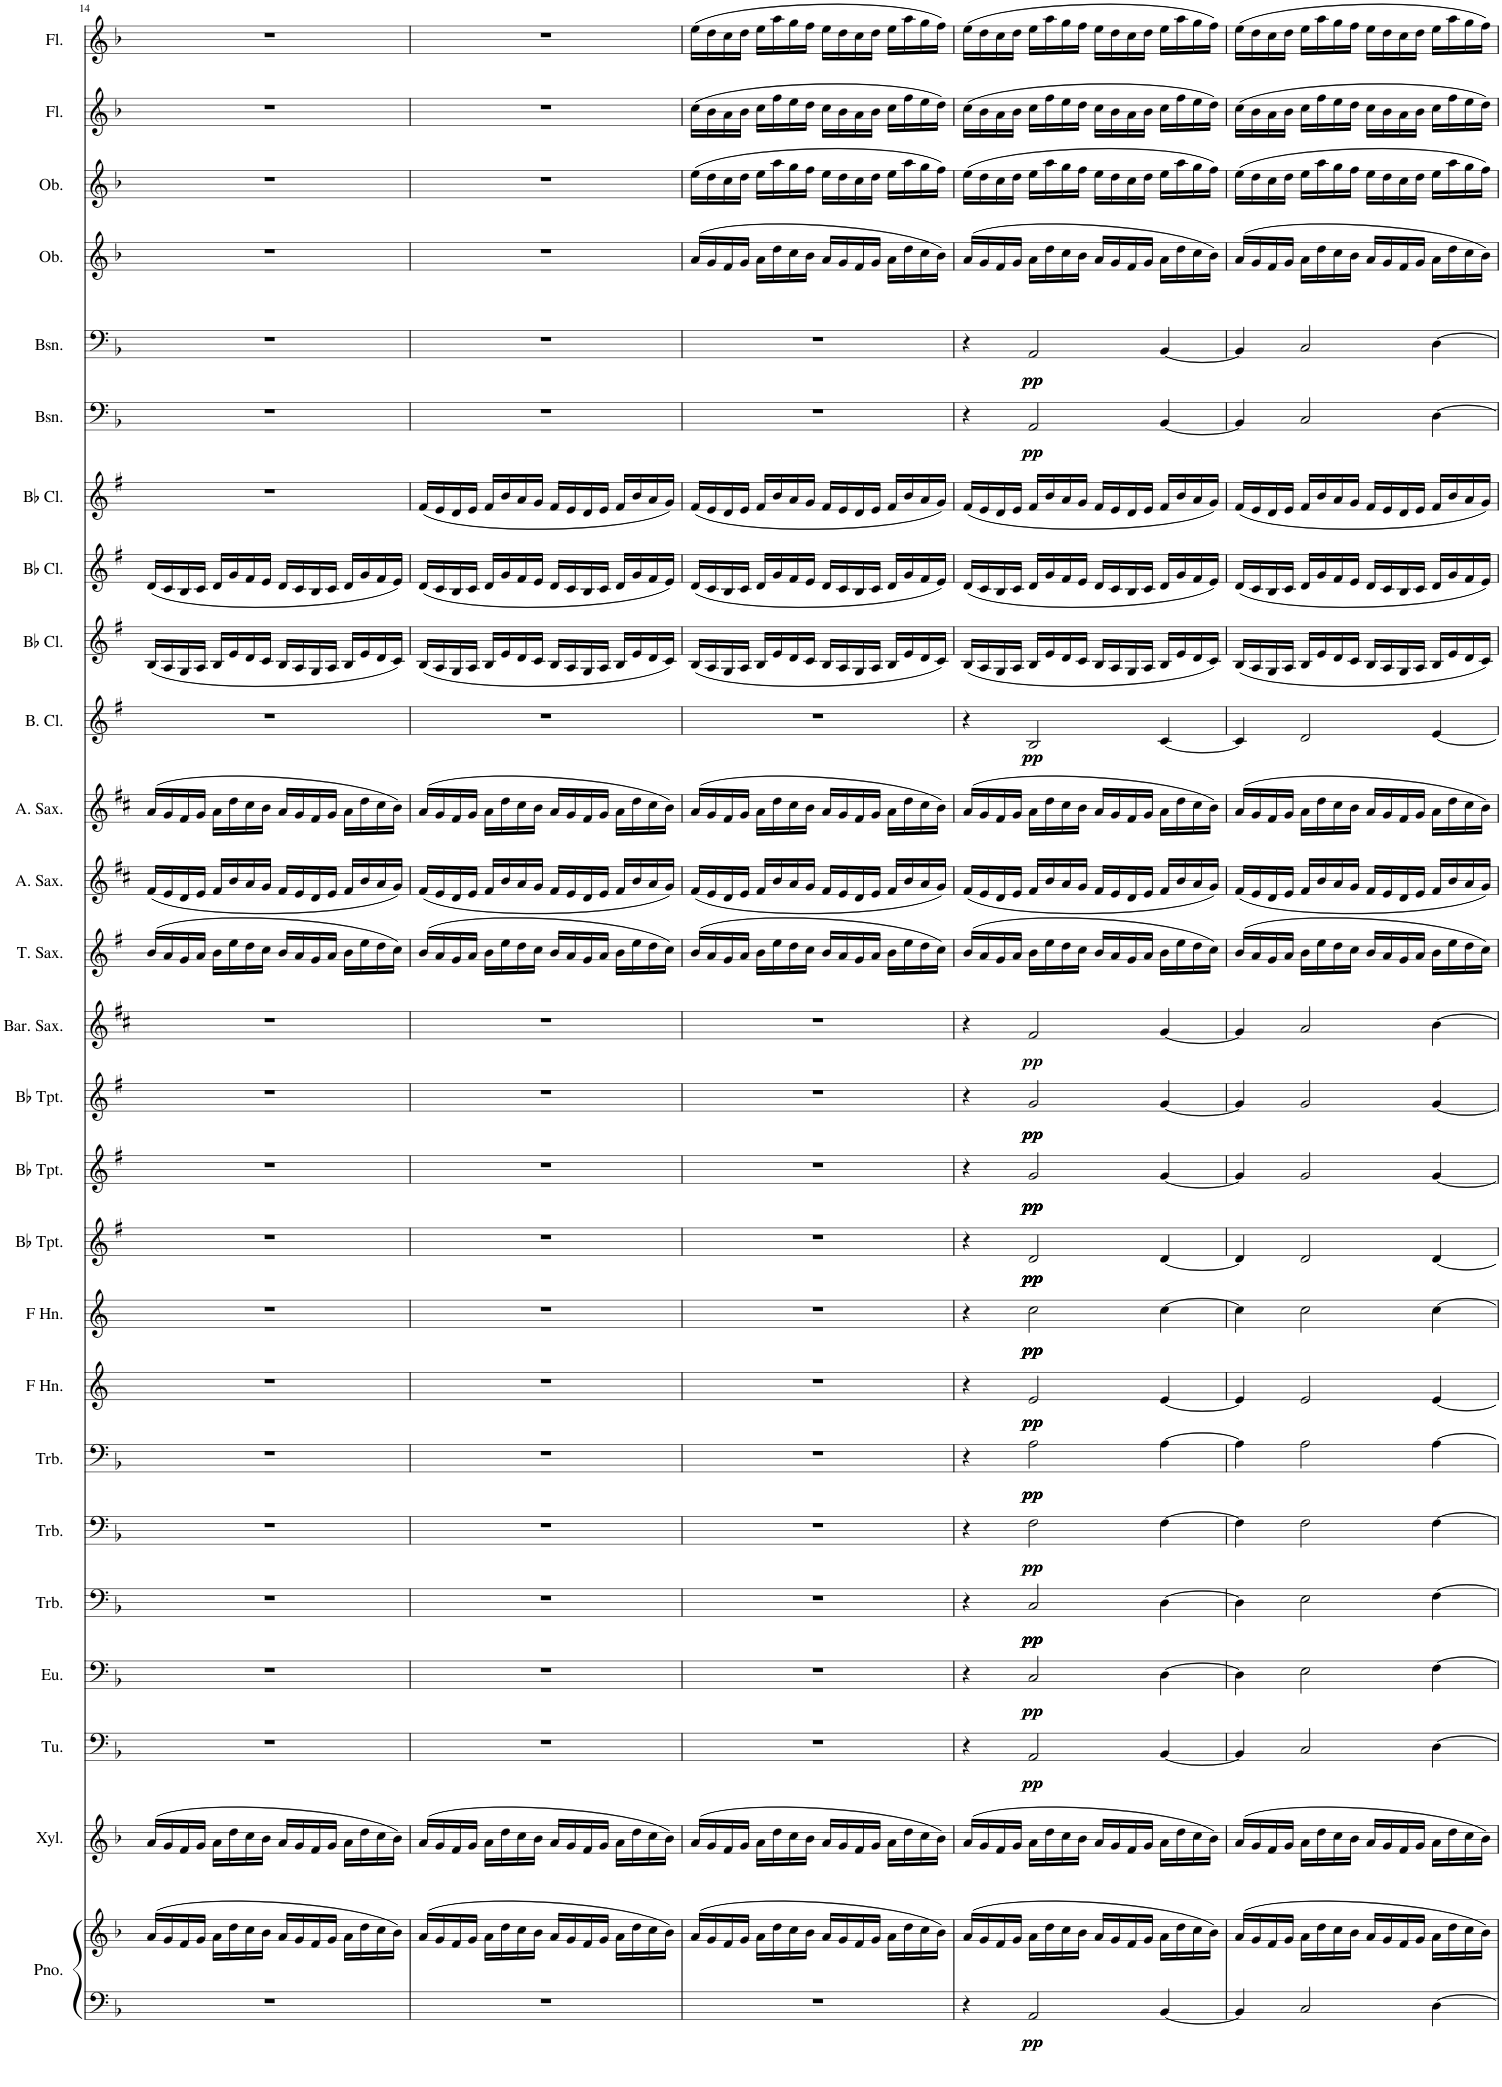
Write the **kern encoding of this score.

**kern	**kern	**dynam	**kern	**kern	**dynam	**kern	**dynam	**kern	**dynam	**kern	**dynam	**kern	**dynam	**kern	**dynam	**kern	**dynam	**kern	**dynam	**kern	**dynam	**kern	**dynam	**kern	**dynam	**kern	**kern	**kern	**kern	**dynam	**kern	**kern	**kern	**kern	**dynam	**kern	**dynam	**kern	**kern	**kern	**kern
*part26	*part26	*part26	*part25	*part24	*part24	*part23	*part23	*part22	*part22	*part21	*part21	*part20	*part20	*part19	*part19	*part18	*part18	*part17	*part17	*part16	*part16	*part15	*part15	*part14	*part14	*part13	*part12	*part11	*part10	*part10	*part9	*part8	*part7	*part6	*part6	*part5	*part5	*part4	*part3	*part2	*part1
*staff27	*staff26	*staff26/27	*staff25	*staff24	*staff24	*staff23	*staff23	*staff22	*staff22	*staff21	*staff21	*staff20	*staff20	*staff19	*staff19	*staff18	*staff18	*staff17	*staff17	*staff16	*staff16	*staff15	*staff15	*staff14	*staff14	*staff13	*staff12	*staff11	*staff10	*staff10	*staff9	*staff8	*staff7	*staff6	*staff6	*staff5	*staff5	*staff4	*staff3	*staff2	*staff1
*I"Piano	*	*	*I"Xylophone	*I"Tuba	*	*I"Euphonium	*	*I"Trombone	*	*I"Trombone	*	*I"Trombone	*	*I"Horn in F	*	*I"Horn in F	*	*I"Bb Trumpet	*	*I"Bb Trumpet	*	*I"Bb Trumpet	*	*I"Baritone Saxophone	*	*I"Tenor Saxophone	*I"Alto Saxophone	*I"Alto Saxophone	*I"Bass Clarinet	*	*I"Bb Clarinet	*I"Bb Clarinet	*I"Bb Clarinet	*I"Bassoon	*	*I"Bassoon	*	*I"Oboe	*I"Oboe	*I"Flute	*I"Flute
*I'Pno.	*	*	*I'Xyl.	*I'Tu.	*	*I'Eu.	*	*I'Trb.	*	*I'Trb.	*	*I'Trb.	*	*	*	*	*	*I'Bb Tpt.	*	*I'Bb Tpt.	*	*I'Bb Tpt.	*	*I'Bar. Sax.	*	*I'T. Sax.	*I'A. Sax.	*I'A. Sax.	*I'B. Cl.	*	*I'Bb Cl.	*I'Bb Cl.	*I'Bb Cl.	*I'Bsn.	*	*I'Bsn.	*	*I'Ob.	*I'Ob.	*I'Fl.	*I'Fl.
!!LO:PB:g=z
*clefF4	*clefG2	*	*clefG2	*clefF4	*	*clefF4	*	*clefF4	*	*clefF4	*	*clefF4	*	*clefG2	*	*clefG2	*	*clefG2	*	*clefG2	*	*clefG2	*	*clefG2	*	*clefG2	*clefG2	*clefG2	*clefG2	*	*clefG2	*clefG2	*clefG2	*clefF4	*	*clefF4	*	*clefG2	*clefG2	*clefG2	*clefG2
*	*	*	*Trd-8c-12	*	*	*	*	*	*	*	*	*	*	*Trd4c7	*	*Trd4c7	*	*Trd1c2	*	*Trd1c2	*	*Trd1c2	*	*Trd12c21	*	*Trd8c14	*Trd5c9	*Trd5c9	*Trd8c14	*	*Trd1c2	*Trd1c2	*Trd1c2	*	*	*	*	*	*	*	*
*k[b-]	*k[b-]	*	*k[b-]	*k[b-]	*	*k[b-]	*	*k[b-]	*	*k[b-]	*	*k[b-]	*	*k[]	*	*k[]	*	*k[f#]	*	*k[f#]	*	*k[f#]	*	*k[f#c#]	*	*k[f#]	*k[f#c#]	*k[f#c#]	*k[f#]	*	*k[f#]	*k[f#]	*k[f#]	*k[b-]	*	*k[b-]	*	*k[b-]	*k[b-]	*k[b-]	*k[b-]
*M4/4	*M4/4	*	*M4/4	*M4/4	*	*M4/4	*	*M4/4	*	*M4/4	*	*M4/4	*	*M4/4	*	*M4/4	*	*M4/4	*	*M4/4	*	*M4/4	*	*M4/4	*	*M4/4	*M4/4	*M4/4	*M4/4	*	*M4/4	*M4/4	*M4/4	*M4/4	*	*M4/4	*	*M4/4	*M4/4	*M4/4	*M4/4
*met(c)	*met(c)	*	*met(c)	*met(c)	*	*met(c)	*	*met(c)	*	*met(c)	*	*met(c)	*	*met(c)	*	*met(c)	*	*met(c)	*	*met(c)	*	*met(c)	*	*met(c)	*	*met(c)	*met(c)	*met(c)	*met(c)	*	*met(c)	*met(c)	*met(c)	*met(c)	*	*met(c)	*	*met(c)	*met(c)	*met(c)	*met(c)
=14	=14	=14	=14	=14	=14	=14	=14	=14	=14	=14	=14	=14	=14	=14	=14	=14	=14	=14	=14	=14	=14	=14	=14	=14	=14	=14	=14	=14	=14	=14	=14	=14	=14	=14	=14	=14	=14	=14	=14	=14	=14
1r	(16a/LL	.	(16a/LL	1r	.	1r	.	1r	.	1r	.	1r	.	1r	.	1r	.	1r	.	1r	.	1r	.	1r	.	(16b/LL	(16f#/LL	(16a/LL	1r	.	(16B/LL	(16d/LL	1r	1r	.	1r	.	1r	1r	1r	1r
.	16g/	.	16g/	.	.	.	.	.	.	.	.	.	.	.	.	.	.	.	.	.	.	.	.	.	.	16a/	16e/	16g/	.	.	16A/	16c/	.	.	.	.	.	.	.	.	.
.	16f/	.	16f/	.	.	.	.	.	.	.	.	.	.	.	.	.	.	.	.	.	.	.	.	.	.	16g/	16d/	16f#/	.	.	16G/	16B/	.	.	.	.	.	.	.	.	.
.	16g/JJ	.	16g/JJ	.	.	.	.	.	.	.	.	.	.	.	.	.	.	.	.	.	.	.	.	.	.	16a/JJ	16e/JJ	16g/JJ	.	.	16A/JJ	16c/JJ	.	.	.	.	.	.	.	.	.
.	16a\LL	.	16a\LL	.	.	.	.	.	.	.	.	.	.	.	.	.	.	.	.	.	.	.	.	.	.	16b\LL	16f#/LL	16a\LL	.	.	16B/LL	16d/LL	.	.	.	.	.	.	.	.	.
.	16dd\	.	16dd\	.	.	.	.	.	.	.	.	.	.	.	.	.	.	.	.	.	.	.	.	.	.	16ee\	16b/	16dd\	.	.	16e/	16g/	.	.	.	.	.	.	.	.	.
.	16cc\	.	16cc\	.	.	.	.	.	.	.	.	.	.	.	.	.	.	.	.	.	.	.	.	.	.	16dd\	16a/	16cc#\	.	.	16d/	16f#/	.	.	.	.	.	.	.	.	.
.	16b-\JJ	.	16b-\JJ	.	.	.	.	.	.	.	.	.	.	.	.	.	.	.	.	.	.	.	.	.	.	16cc\JJ	16g/JJ	16b\JJ	.	.	16c/JJ	16e/JJ	.	.	.	.	.	.	.	.	.
.	16a/LL	.	16a/LL	.	.	.	.	.	.	.	.	.	.	.	.	.	.	.	.	.	.	.	.	.	.	16b/LL	16f#/LL	16a/LL	.	.	16B/LL	16d/LL	.	.	.	.	.	.	.	.	.
.	16g/	.	16g/	.	.	.	.	.	.	.	.	.	.	.	.	.	.	.	.	.	.	.	.	.	.	16a/	16e/	16g/	.	.	16A/	16c/	.	.	.	.	.	.	.	.	.
.	16f/	.	16f/	.	.	.	.	.	.	.	.	.	.	.	.	.	.	.	.	.	.	.	.	.	.	16g/	16d/	16f#/	.	.	16G/	16B/	.	.	.	.	.	.	.	.	.
.	16g/JJ	.	16g/JJ	.	.	.	.	.	.	.	.	.	.	.	.	.	.	.	.	.	.	.	.	.	.	16a/JJ	16e/JJ	16g/JJ	.	.	16A/JJ	16c/JJ	.	.	.	.	.	.	.	.	.
.	16a\LL	.	16a\LL	.	.	.	.	.	.	.	.	.	.	.	.	.	.	.	.	.	.	.	.	.	.	16b\LL	16f#/LL	16a\LL	.	.	16B/LL	16d/LL	.	.	.	.	.	.	.	.	.
.	16dd\	.	16dd\	.	.	.	.	.	.	.	.	.	.	.	.	.	.	.	.	.	.	.	.	.	.	16ee\	16b/	16dd\	.	.	16e/	16g/	.	.	.	.	.	.	.	.	.
.	16cc\	.	16cc\	.	.	.	.	.	.	.	.	.	.	.	.	.	.	.	.	.	.	.	.	.	.	16dd\	16a/	16cc#\	.	.	16d/	16f#/	.	.	.	.	.	.	.	.	.
.	16b-\JJ)	.	16b-\JJ)	.	.	.	.	.	.	.	.	.	.	.	.	.	.	.	.	.	.	.	.	.	.	16cc\JJ)	16g/JJ)	16b\JJ)	.	.	16c/JJ)	16e/JJ)	.	.	.	.	.	.	.	.	.
=15	=15	=15	=15	=15	=15	=15	=15	=15	=15	=15	=15	=15	=15	=15	=15	=15	=15	=15	=15	=15	=15	=15	=15	=15	=15	=15	=15	=15	=15	=15	=15	=15	=15	=15	=15	=15	=15	=15	=15	=15	=15
1r	(16a/LL	.	(16a/LL	1r	.	1r	.	1r	.	1r	.	1r	.	1r	.	1r	.	1r	.	1r	.	1r	.	1r	.	(16b/LL	(16f#/LL	(16a/LL	1r	.	(16B/LL	(16d/LL	(16f#/LL	1r	.	1r	.	1r	1r	1r	1r
.	16g/	.	16g/	.	.	.	.	.	.	.	.	.	.	.	.	.	.	.	.	.	.	.	.	.	.	16a/	16e/	16g/	.	.	16A/	16c/	16e/	.	.	.	.	.	.	.	.
.	16f/	.	16f/	.	.	.	.	.	.	.	.	.	.	.	.	.	.	.	.	.	.	.	.	.	.	16g/	16d/	16f#/	.	.	16G/	16B/	16d/	.	.	.	.	.	.	.	.
.	16g/JJ	.	16g/JJ	.	.	.	.	.	.	.	.	.	.	.	.	.	.	.	.	.	.	.	.	.	.	16a/JJ	16e/JJ	16g/JJ	.	.	16A/JJ	16c/JJ	16e/JJ	.	.	.	.	.	.	.	.
.	16a\LL	.	16a\LL	.	.	.	.	.	.	.	.	.	.	.	.	.	.	.	.	.	.	.	.	.	.	16b\LL	16f#/LL	16a\LL	.	.	16B/LL	16d/LL	16f#/LL	.	.	.	.	.	.	.	.
.	16dd\	.	16dd\	.	.	.	.	.	.	.	.	.	.	.	.	.	.	.	.	.	.	.	.	.	.	16ee\	16b/	16dd\	.	.	16e/	16g/	16b/	.	.	.	.	.	.	.	.
.	16cc\	.	16cc\	.	.	.	.	.	.	.	.	.	.	.	.	.	.	.	.	.	.	.	.	.	.	16dd\	16a/	16cc#\	.	.	16d/	16f#/	16a/	.	.	.	.	.	.	.	.
.	16b-\JJ	.	16b-\JJ	.	.	.	.	.	.	.	.	.	.	.	.	.	.	.	.	.	.	.	.	.	.	16cc\JJ	16g/JJ	16b\JJ	.	.	16c/JJ	16e/JJ	16g/JJ	.	.	.	.	.	.	.	.
.	16a/LL	.	16a/LL	.	.	.	.	.	.	.	.	.	.	.	.	.	.	.	.	.	.	.	.	.	.	16b/LL	16f#/LL	16a/LL	.	.	16B/LL	16d/LL	16f#/LL	.	.	.	.	.	.	.	.
.	16g/	.	16g/	.	.	.	.	.	.	.	.	.	.	.	.	.	.	.	.	.	.	.	.	.	.	16a/	16e/	16g/	.	.	16A/	16c/	16e/	.	.	.	.	.	.	.	.
.	16f/	.	16f/	.	.	.	.	.	.	.	.	.	.	.	.	.	.	.	.	.	.	.	.	.	.	16g/	16d/	16f#/	.	.	16G/	16B/	16d/	.	.	.	.	.	.	.	.
.	16g/JJ	.	16g/JJ	.	.	.	.	.	.	.	.	.	.	.	.	.	.	.	.	.	.	.	.	.	.	16a/JJ	16e/JJ	16g/JJ	.	.	16A/JJ	16c/JJ	16e/JJ	.	.	.	.	.	.	.	.
.	16a\LL	.	16a\LL	.	.	.	.	.	.	.	.	.	.	.	.	.	.	.	.	.	.	.	.	.	.	16b\LL	16f#/LL	16a\LL	.	.	16B/LL	16d/LL	16f#/LL	.	.	.	.	.	.	.	.
.	16dd\	.	16dd\	.	.	.	.	.	.	.	.	.	.	.	.	.	.	.	.	.	.	.	.	.	.	16ee\	16b/	16dd\	.	.	16e/	16g/	16b/	.	.	.	.	.	.	.	.
.	16cc\	.	16cc\	.	.	.	.	.	.	.	.	.	.	.	.	.	.	.	.	.	.	.	.	.	.	16dd\	16a/	16cc#\	.	.	16d/	16f#/	16a/	.	.	.	.	.	.	.	.
.	16b-\JJ)	.	16b-\JJ)	.	.	.	.	.	.	.	.	.	.	.	.	.	.	.	.	.	.	.	.	.	.	16cc\JJ)	16g/JJ)	16b\JJ)	.	.	16c/JJ)	16e/JJ)	16g/JJ)	.	.	.	.	.	.	.	.
=16	=16	=16	=16	=16	=16	=16	=16	=16	=16	=16	=16	=16	=16	=16	=16	=16	=16	=16	=16	=16	=16	=16	=16	=16	=16	=16	=16	=16	=16	=16	=16	=16	=16	=16	=16	=16	=16	=16	=16	=16	=16
1r	(16a/LL	.	(16a/LL	1r	.	1r	.	1r	.	1r	.	1r	.	1r	.	1r	.	1r	.	1r	.	1r	.	1r	.	(16b/LL	(16f#/LL	(16a/LL	1r	.	(16B/LL	(16d/LL	(16f#/LL	1r	.	1r	.	(16a/LL	(16ee\LL	(16cc\LL	(16ee\LL
.	16g/	.	16g/	.	.	.	.	.	.	.	.	.	.	.	.	.	.	.	.	.	.	.	.	.	.	16a/	16e/	16g/	.	.	16A/	16c/	16e/	.	.	.	.	16g/	16dd\	16b-\	16dd\
.	16f/	.	16f/	.	.	.	.	.	.	.	.	.	.	.	.	.	.	.	.	.	.	.	.	.	.	16g/	16d/	16f#/	.	.	16G/	16B/	16d/	.	.	.	.	16f/	16cc\	16a\	16cc\
.	16g/JJ	.	16g/JJ	.	.	.	.	.	.	.	.	.	.	.	.	.	.	.	.	.	.	.	.	.	.	16a/JJ	16e/JJ	16g/JJ	.	.	16A/JJ	16c/JJ	16e/JJ	.	.	.	.	16g/JJ	16dd\JJ	16b-\JJ	16dd\JJ
.	16a\LL	.	16a\LL	.	.	.	.	.	.	.	.	.	.	.	.	.	.	.	.	.	.	.	.	.	.	16b\LL	16f#/LL	16a\LL	.	.	16B/LL	16d/LL	16f#/LL	.	.	.	.	16a\LL	16ee\LL	16cc\LL	16ee\LL
.	16dd\	.	16dd\	.	.	.	.	.	.	.	.	.	.	.	.	.	.	.	.	.	.	.	.	.	.	16ee\	16b/	16dd\	.	.	16e/	16g/	16b/	.	.	.	.	16dd\	16aa\	16ff\	16aa\
.	16cc\	.	16cc\	.	.	.	.	.	.	.	.	.	.	.	.	.	.	.	.	.	.	.	.	.	.	16dd\	16a/	16cc#\	.	.	16d/	16f#/	16a/	.	.	.	.	16cc\	16gg\	16ee\	16gg\
.	16b-\JJ	.	16b-\JJ	.	.	.	.	.	.	.	.	.	.	.	.	.	.	.	.	.	.	.	.	.	.	16cc\JJ	16g/JJ	16b\JJ	.	.	16c/JJ	16e/JJ	16g/JJ	.	.	.	.	16b-\JJ	16ff\JJ	16dd\JJ	16ff\JJ
.	16a/LL	.	16a/LL	.	.	.	.	.	.	.	.	.	.	.	.	.	.	.	.	.	.	.	.	.	.	16b/LL	16f#/LL	16a/LL	.	.	16B/LL	16d/LL	16f#/LL	.	.	.	.	16a/LL	16ee\LL	16cc\LL	16ee\LL
.	16g/	.	16g/	.	.	.	.	.	.	.	.	.	.	.	.	.	.	.	.	.	.	.	.	.	.	16a/	16e/	16g/	.	.	16A/	16c/	16e/	.	.	.	.	16g/	16dd\	16b-\	16dd\
.	16f/	.	16f/	.	.	.	.	.	.	.	.	.	.	.	.	.	.	.	.	.	.	.	.	.	.	16g/	16d/	16f#/	.	.	16G/	16B/	16d/	.	.	.	.	16f/	16cc\	16a\	16cc\
.	16g/JJ	.	16g/JJ	.	.	.	.	.	.	.	.	.	.	.	.	.	.	.	.	.	.	.	.	.	.	16a/JJ	16e/JJ	16g/JJ	.	.	16A/JJ	16c/JJ	16e/JJ	.	.	.	.	16g/JJ	16dd\JJ	16b-\JJ	16dd\JJ
.	16a\LL	.	16a\LL	.	.	.	.	.	.	.	.	.	.	.	.	.	.	.	.	.	.	.	.	.	.	16b\LL	16f#/LL	16a\LL	.	.	16B/LL	16d/LL	16f#/LL	.	.	.	.	16a\LL	16ee\LL	16cc\LL	16ee\LL
.	16dd\	.	16dd\	.	.	.	.	.	.	.	.	.	.	.	.	.	.	.	.	.	.	.	.	.	.	16ee\	16b/	16dd\	.	.	16e/	16g/	16b/	.	.	.	.	16dd\	16aa\	16ff\	16aa\
.	16cc\	.	16cc\	.	.	.	.	.	.	.	.	.	.	.	.	.	.	.	.	.	.	.	.	.	.	16dd\	16a/	16cc#\	.	.	16d/	16f#/	16a/	.	.	.	.	16cc\	16gg\	16ee\	16gg\
.	16b-\JJ)	.	16b-\JJ)	.	.	.	.	.	.	.	.	.	.	.	.	.	.	.	.	.	.	.	.	.	.	16cc\JJ)	16g/JJ)	16b\JJ)	.	.	16c/JJ)	16e/JJ)	16g/JJ)	.	.	.	.	16b-\JJ)	16ff\JJ)	16dd\JJ)	16ff\JJ)
=17	=17	=17	=17	=17	=17	=17	=17	=17	=17	=17	=17	=17	=17	=17	=17	=17	=17	=17	=17	=17	=17	=17	=17	=17	=17	=17	=17	=17	=17	=17	=17	=17	=17	=17	=17	=17	=17	=17	=17	=17	=17
4r	(16a/LL	.	(16a/LL	4r	.	4r	.	4r	.	4r	.	4r	.	4r	.	4r	.	4r	.	4r	.	4r	.	4r	.	(16b/LL	(16f#/LL	(16a/LL	4r	.	(16B/LL	(16d/LL	(16f#/LL	4r	.	4r	.	(16a/LL	(16ee\LL	(16cc\LL	(16ee\LL
.	16g/	.	16g/	.	.	.	.	.	.	.	.	.	.	.	.	.	.	.	.	.	.	.	.	.	.	16a/	16e/	16g/	.	.	16A/	16c/	16e/	.	.	.	.	16g/	16dd\	16b-\	16dd\
.	16f/	.	16f/	.	.	.	.	.	.	.	.	.	.	.	.	.	.	.	.	.	.	.	.	.	.	16g/	16d/	16f#/	.	.	16G/	16B/	16d/	.	.	.	.	16f/	16cc\	16a\	16cc\
.	16g/JJ	.	16g/JJ	.	.	.	.	.	.	.	.	.	.	.	.	.	.	.	.	.	.	.	.	.	.	16a/JJ	16e/JJ	16g/JJ	.	.	16A/JJ	16c/JJ	16e/JJ	.	.	.	.	16g/JJ	16dd\JJ	16b-\JJ	16dd\JJ
!	!	!LO:DY:b=2	!	!	!	!	!	!	!	!	!	!	!	!	!	!	!	!	!	!	!	!	!	!	!	!	!	!	!	!	!	!	!	!	!	!	!	!	!	!	!
!	!	!LO:DY:n=1:b=2	!	!	!LO:DY:b	!	!	!	!	!	!	!	!	!	!	!	!	!	!	!	!	!	!	!	!	!	!	!	!	!	!	!	!	!	!	!	!	!	!	!	!
!	!	!	!	!	!LO:DY:n=1:b	!	!LO:DY:b	!	!	!	!	!	!	!	!	!	!	!	!	!	!	!	!	!	!	!	!	!	!	!	!	!	!	!	!	!	!	!	!	!	!
!	!	!	!	!	!	!	!LO:DY:n=1:b	!	!LO:DY:b	!	!	!	!	!	!	!	!	!	!	!	!	!	!	!	!	!	!	!	!	!	!	!	!	!	!	!	!	!	!	!	!
!	!	!	!	!	!	!	!	!	!LO:DY:n=1:b	!	!	!	!	!	!	!	!	!	!	!	!	!	!	!	!	!	!	!	!	!	!	!	!	!	!	!	!	!	!	!	!
!	!	!	!	!	!	!	!	!	!LO:DY:n=2:b	!	!	!	!	!	!	!	!	!	!	!	!	!	!	!	!	!	!	!	!	!	!	!	!	!	!	!	!	!	!	!	!
!	!	!	!	!	!	!	!	!	!LO:DY:n=3:b	!	!LO:DY:b	!	!	!	!	!	!	!	!	!	!	!	!	!	!	!	!	!	!	!	!	!	!	!	!	!	!	!	!	!	!
!	!	!	!	!	!	!	!	!	!	!	!LO:DY:n=1:b	!	!LO:DY:b	!	!	!	!	!	!	!	!	!	!	!	!	!	!	!	!	!	!	!	!	!	!	!	!	!	!	!	!
!	!	!	!	!	!	!	!	!	!	!	!	!	!LO:DY:n=1:b	!	!	!	!	!	!	!	!	!	!	!	!	!	!	!	!	!	!	!	!	!	!	!	!	!	!	!	!
!	!	!	!	!	!	!	!	!	!	!	!	!	!LO:DY:n=2:b	!	!LO:DY:b	!	!	!	!	!	!	!	!	!	!	!	!	!	!	!	!	!	!	!	!	!	!	!	!	!	!
!	!	!	!	!	!	!	!	!	!	!	!	!	!	!	!LO:DY:n=1:b	!	!	!	!	!	!	!	!	!	!	!	!	!	!	!	!	!	!	!	!	!	!	!	!	!	!
!	!	!	!	!	!	!	!	!	!	!	!	!	!	!	!LO:DY:n=2:b	!	!LO:DY:b	!	!	!	!	!	!	!	!	!	!	!	!	!	!	!	!	!	!	!	!	!	!	!	!
!	!	!	!	!	!	!	!	!	!	!	!	!	!	!	!	!	!LO:DY:n=1:b	!	!	!	!	!	!	!	!	!	!	!	!	!	!	!	!	!	!	!	!	!	!	!	!
!	!	!	!	!	!	!	!	!	!	!	!	!	!	!	!	!	!LO:DY:n=2:b	!	!	!	!	!	!	!	!	!	!	!	!	!	!	!	!	!	!	!	!	!	!	!	!
!	!	!	!	!	!	!	!	!	!	!	!	!	!	!	!	!	!LO:DY:n=3:b	!	!LO:DY:b	!	!	!	!	!	!	!	!	!	!	!	!	!	!	!	!	!	!	!	!	!	!
!	!	!	!	!	!	!	!	!	!	!	!	!	!	!	!	!	!	!	!LO:DY:n=1:b	!	!	!	!	!	!	!	!	!	!	!	!	!	!	!	!	!	!	!	!	!	!
!	!	!	!	!	!	!	!	!	!	!	!	!	!	!	!	!	!	!	!LO:DY:n=2:b	!	!	!	!	!	!	!	!	!	!	!	!	!	!	!	!	!	!	!	!	!	!
!	!	!	!	!	!	!	!	!	!	!	!	!	!	!	!	!	!	!	!LO:DY:n=3:b	!	!	!	!	!	!	!	!	!	!	!	!	!	!	!	!	!	!	!	!	!	!
!	!	!	!	!	!	!	!	!	!	!	!	!	!	!	!	!	!	!	!LO:DY:n=4:b	!	!LO:DY:b	!	!	!	!	!	!	!	!	!	!	!	!	!	!	!	!	!	!	!	!
!	!	!	!	!	!	!	!	!	!	!	!	!	!	!	!	!	!	!	!	!	!LO:DY:n=1:b	!	!	!	!	!	!	!	!	!	!	!	!	!	!	!	!	!	!	!	!
!	!	!	!	!	!	!	!	!	!	!	!	!	!	!	!	!	!	!	!	!	!LO:DY:n=2:b	!	!	!	!	!	!	!	!	!	!	!	!	!	!	!	!	!	!	!	!
!	!	!	!	!	!	!	!	!	!	!	!	!	!	!	!	!	!	!	!	!	!LO:DY:n=3:b	!	!	!	!	!	!	!	!	!	!	!	!	!	!	!	!	!	!	!	!
!	!	!	!	!	!	!	!	!	!	!	!	!	!	!	!	!	!	!	!	!	!LO:DY:n=4:b	!	!LO:DY:b	!	!	!	!	!	!	!	!	!	!	!	!	!	!	!	!	!	!
!	!	!	!	!	!	!	!	!	!	!	!	!	!	!	!	!	!	!	!	!	!	!	!LO:DY:n=1:b	!	!	!	!	!	!	!	!	!	!	!	!	!	!	!	!	!	!
!	!	!	!	!	!	!	!	!	!	!	!	!	!	!	!	!	!	!	!	!	!	!	!LO:DY:n=2:b	!	!LO:DY:b	!	!	!	!	!LO:DY:b	!	!	!	!	!	!	!	!	!	!	!
!	!	!	!	!	!	!	!	!	!	!	!	!	!	!	!	!	!	!	!	!	!	!	!	!	!	!	!	!	!	!LO:DY:n=1:b	!	!	!	!	!LO:DY:b	!	!	!	!	!	!
!	!	!	!	!	!	!	!	!	!	!	!	!	!	!	!	!	!	!	!	!	!	!	!	!	!	!	!	!	!	!	!	!	!	!	!LO:DY:n=1:b	!	!LO:DY:b	!	!	!	!
!	!	!	!	!	!	!	!	!	!	!	!	!	!	!	!	!	!	!	!	!	!	!	!	!	!	!	!	!	!	!	!	!	!	!	!	!	!LO:DY:n=1:b	!	!	!	!
2AA/	16a\LL	pp pp	16a\LL	2AA/	pp pp	2C/	pp pp	2C/	pp pp pp pp	2F\	pp pp	2A\	pp pp pp	2e/	pp pp pp	2cc\	pp pp pp pp	2d/	pp pp pp pp pp	2g/	pp pp pp pp pp	2g/	pp pp pp	2f#/	pp	16b\LL	16f#/LL	16a\LL	2B/	pp pp	16B/LL	16d/LL	16f#/LL	2AA/	pp pp	2AA/	pp pp	16a\LL	16ee\LL	16cc\LL	16ee\LL
.	16dd\	.	16dd\	.	.	.	.	.	.	.	.	.	.	.	.	.	.	.	.	.	.	.	.	.	.	16ee\	16b/	16dd\	.	.	16e/	16g/	16b/	.	.	.	.	16dd\	16aa\	16ff\	16aa\
.	16cc\	.	16cc\	.	.	.	.	.	.	.	.	.	.	.	.	.	.	.	.	.	.	.	.	.	.	16dd\	16a/	16cc#\	.	.	16d/	16f#/	16a/	.	.	.	.	16cc\	16gg\	16ee\	16gg\
.	16b-\JJ	.	16b-\JJ	.	.	.	.	.	.	.	.	.	.	.	.	.	.	.	.	.	.	.	.	.	.	16cc\JJ	16g/JJ	16b\JJ	.	.	16c/JJ	16e/JJ	16g/JJ	.	.	.	.	16b-\JJ	16ff\JJ	16dd\JJ	16ff\JJ
.	16a/LL	.	16a/LL	.	.	.	.	.	.	.	.	.	.	.	.	.	.	.	.	.	.	.	.	.	.	16b/LL	16f#/LL	16a/LL	.	.	16B/LL	16d/LL	16f#/LL	.	.	.	.	16a/LL	16ee\LL	16cc\LL	16ee\LL
.	16g/	.	16g/	.	.	.	.	.	.	.	.	.	.	.	.	.	.	.	.	.	.	.	.	.	.	16a/	16e/	16g/	.	.	16A/	16c/	16e/	.	.	.	.	16g/	16dd\	16b-\	16dd\
.	16f/	.	16f/	.	.	.	.	.	.	.	.	.	.	.	.	.	.	.	.	.	.	.	.	.	.	16g/	16d/	16f#/	.	.	16G/	16B/	16d/	.	.	.	.	16f/	16cc\	16a\	16cc\
.	16g/JJ	.	16g/JJ	.	.	.	.	.	.	.	.	.	.	.	.	.	.	.	.	.	.	.	.	.	.	16a/JJ	16e/JJ	16g/JJ	.	.	16A/JJ	16c/JJ	16e/JJ	.	.	.	.	16g/JJ	16dd\JJ	16b-\JJ	16dd\JJ
[4BB-/	16a\LL	.	16a\LL	[4BB-/	.	[4D\	.	[4D\	.	[4F\	.	[4A\	.	[4e/	.	[4cc\	.	[4d/	.	[4g/	.	[4g/	.	[4g/	.	16b\LL	16f#/LL	16a\LL	[4c/	.	16B/LL	16d/LL	16f#/LL	[4BB-/	.	[4BB-/	.	16a\LL	16ee\LL	16cc\LL	16ee\LL
.	16dd\	.	16dd\	.	.	.	.	.	.	.	.	.	.	.	.	.	.	.	.	.	.	.	.	.	.	16ee\	16b/	16dd\	.	.	16e/	16g/	16b/	.	.	.	.	16dd\	16aa\	16ff\	16aa\
.	16cc\	.	16cc\	.	.	.	.	.	.	.	.	.	.	.	.	.	.	.	.	.	.	.	.	.	.	16dd\	16a/	16cc#\	.	.	16d/	16f#/	16a/	.	.	.	.	16cc\	16gg\	16ee\	16gg\
.	16b-\JJ)	.	16b-\JJ)	.	.	.	.	.	.	.	.	.	.	.	.	.	.	.	.	.	.	.	.	.	.	16cc\JJ)	16g/JJ)	16b\JJ)	.	.	16c/JJ)	16e/JJ)	16g/JJ)	.	.	.	.	16b-\JJ)	16ff\JJ)	16dd\JJ)	16ff\JJ)
=18	=18	=18	=18	=18	=18	=18	=18	=18	=18	=18	=18	=18	=18	=18	=18	=18	=18	=18	=18	=18	=18	=18	=18	=18	=18	=18	=18	=18	=18	=18	=18	=18	=18	=18	=18	=18	=18	=18	=18	=18	=18
4BB-/]	(16a/LL	.	(16a/LL	4BB-/]	.	4D\]	.	4D\]	.	4F\]	.	4A\]	.	4e/]	.	4cc\]	.	4d/]	.	4g/]	.	4g/]	.	4g/]	.	(16b/LL	(16f#/LL	(16a/LL	4c/]	.	(16B/LL	(16d/LL	(16f#/LL	4BB-/]	.	4BB-/]	.	(16a/LL	(16ee\LL	(16cc\LL	(16ee\LL
.	16g/	.	16g/	.	.	.	.	.	.	.	.	.	.	.	.	.	.	.	.	.	.	.	.	.	.	16a/	16e/	16g/	.	.	16A/	16c/	16e/	.	.	.	.	16g/	16dd\	16b-\	16dd\
.	16f/	.	16f/	.	.	.	.	.	.	.	.	.	.	.	.	.	.	.	.	.	.	.	.	.	.	16g/	16d/	16f#/	.	.	16G/	16B/	16d/	.	.	.	.	16f/	16cc\	16a\	16cc\
.	16g/JJ	.	16g/JJ	.	.	.	.	.	.	.	.	.	.	.	.	.	.	.	.	.	.	.	.	.	.	16a/JJ	16e/JJ	16g/JJ	.	.	16A/JJ	16c/JJ	16e/JJ	.	.	.	.	16g/JJ	16dd\JJ	16b-\JJ	16dd\JJ
2C/	16a\LL	.	16a\LL	2C/	.	2E\	.	2E\	.	2F\	.	2A\	.	2e/	.	2cc\	.	2d/	.	2g/	.	2g/	.	2a/	.	16b\LL	16f#/LL	16a\LL	2d/	.	16B/LL	16d/LL	16f#/LL	2C/	.	2C/	.	16a\LL	16ee\LL	16cc\LL	16ee\LL
.	16dd\	.	16dd\	.	.	.	.	.	.	.	.	.	.	.	.	.	.	.	.	.	.	.	.	.	.	16ee\	16b/	16dd\	.	.	16e/	16g/	16b/	.	.	.	.	16dd\	16aa\	16ff\	16aa\
.	16cc\	.	16cc\	.	.	.	.	.	.	.	.	.	.	.	.	.	.	.	.	.	.	.	.	.	.	16dd\	16a/	16cc#\	.	.	16d/	16f#/	16a/	.	.	.	.	16cc\	16gg\	16ee\	16gg\
.	16b-\JJ	.	16b-\JJ	.	.	.	.	.	.	.	.	.	.	.	.	.	.	.	.	.	.	.	.	.	.	16cc\JJ	16g/JJ	16b\JJ	.	.	16c/JJ	16e/JJ	16g/JJ	.	.	.	.	16b-\JJ	16ff\JJ	16dd\JJ	16ff\JJ
.	16a/LL	.	16a/LL	.	.	.	.	.	.	.	.	.	.	.	.	.	.	.	.	.	.	.	.	.	.	16b/LL	16f#/LL	16a/LL	.	.	16B/LL	16d/LL	16f#/LL	.	.	.	.	16a/LL	16ee\LL	16cc\LL	16ee\LL
.	16g/	.	16g/	.	.	.	.	.	.	.	.	.	.	.	.	.	.	.	.	.	.	.	.	.	.	16a/	16e/	16g/	.	.	16A/	16c/	16e/	.	.	.	.	16g/	16dd\	16b-\	16dd\
.	16f/	.	16f/	.	.	.	.	.	.	.	.	.	.	.	.	.	.	.	.	.	.	.	.	.	.	16g/	16d/	16f#/	.	.	16G/	16B/	16d/	.	.	.	.	16f/	16cc\	16a\	16cc\
.	16g/JJ	.	16g/JJ	.	.	.	.	.	.	.	.	.	.	.	.	.	.	.	.	.	.	.	.	.	.	16a/JJ	16e/JJ	16g/JJ	.	.	16A/JJ	16c/JJ	16e/JJ	.	.	.	.	16g/JJ	16dd\JJ	16b-\JJ	16dd\JJ
[4D\	16a\LL	.	16a\LL	[4D\	.	[4F\	.	[4F\	.	[4F\	.	[4A\	.	[4e/	.	[4cc\	.	[4d/	.	[4g/	.	[4g/	.	[4b\	.	16b\LL	16f#/LL	16a\LL	[4e/	.	16B/LL	16d/LL	16f#/LL	[4D\	.	[4D\	.	16a\LL	16ee\LL	16cc\LL	16ee\LL
.	16dd\	.	16dd\	.	.	.	.	.	.	.	.	.	.	.	.	.	.	.	.	.	.	.	.	.	.	16ee\	16b/	16dd\	.	.	16e/	16g/	16b/	.	.	.	.	16dd\	16aa\	16ff\	16aa\
.	16cc\	.	16cc\	.	.	.	.	.	.	.	.	.	.	.	.	.	.	.	.	.	.	.	.	.	.	16dd\	16a/	16cc#\	.	.	16d/	16f#/	16a/	.	.	.	.	16cc\	16gg\	16ee\	16gg\
.	16b-\JJ)	.	16b-\JJ)	.	.	.	.	.	.	.	.	.	.	.	.	.	.	.	.	.	.	.	.	.	.	16cc\JJ)	16g/JJ)	16b\JJ)	.	.	16c/JJ)	16e/JJ)	16g/JJ)	.	.	.	.	16b-\JJ)	16ff\JJ)	16dd\JJ)	16ff\JJ)
=	=	=	=	=	=	=	=	=	=	=	=	=	=	=	=	=	=	=	=	=	=	=	=	=	=	=	=	=	=	=	=	=	=	=	=	=	=	=	=	=	=
*-	*-	*-	*-	*-	*-	*-	*-	*-	*-	*-	*-	*-	*-	*-	*-	*-	*-	*-	*-	*-	*-	*-	*-	*-	*-	*-	*-	*-	*-	*-	*-	*-	*-	*-	*-	*-	*-	*-	*-	*-	*-
